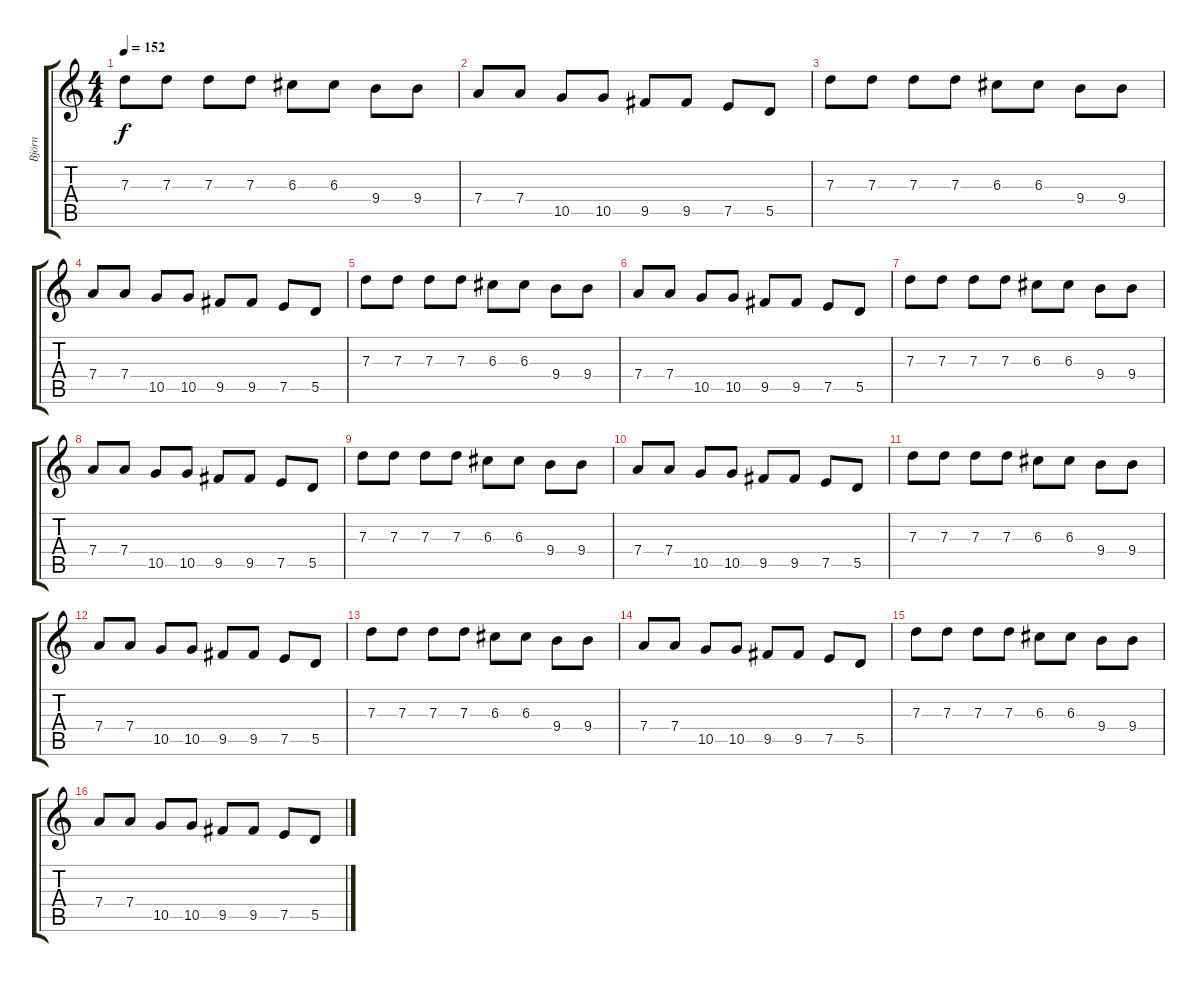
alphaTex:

\track ("Björn" "Björn") {instrument distortionguitar}
\staff {score tabs}
\tuning (E4 B3 G3 D3 A2 E2) {hide}
\ts (4 4)
\tempo 152
\clef g2
\ks c
7.3.8{dy f} 7.3.8 7.3.8 7.3.8 6.3.8 6.3.8 9.4.8 9.4.8 |
7.4.8 7.4.8 10.5.8 10.5.8 9.5.8 9.5.8 7.5.8 5.5.8 |
7.3.8 7.3.8 7.3.8 7.3.8 6.3.8 6.3.8 9.4.8 9.4.8 |
7.4.8 7.4.8 10.5.8 10.5.8 9.5.8 9.5.8 7.5.8 5.5.8 |
7.3.8 7.3.8 7.3.8 7.3.8 6.3.8 6.3.8 9.4.8 9.4.8 |
7.4.8 7.4.8 10.5.8 10.5.8 9.5.8 9.5.8 7.5.8 5.5.8 |
7.3.8 7.3.8 7.3.8 7.3.8 6.3.8 6.3.8 9.4.8 9.4.8 |
7.4.8 7.4.8 10.5.8 10.5.8 9.5.8 9.5.8 7.5.8 5.5.8 |
7.3.8 7.3.8 7.3.8 7.3.8 6.3.8 6.3.8 9.4.8 9.4.8 |
7.4.8 7.4.8 10.5.8 10.5.8 9.5.8 9.5.8 7.5.8 5.5.8 |
7.3.8 7.3.8 7.3.8 7.3.8 6.3.8 6.3.8 9.4.8 9.4.8 |
7.4.8 7.4.8 10.5.8 10.5.8 9.5.8 9.5.8 7.5.8 5.5.8 |
7.3.8 7.3.8 7.3.8 7.3.8 6.3.8 6.3.8 9.4.8 9.4.8 |
7.4.8 7.4.8 10.5.8 10.5.8 9.5.8 9.5.8 7.5.8 5.5.8 |
7.3.8 7.3.8 7.3.8 7.3.8 6.3.8 6.3.8 9.4.8 9.4.8 |
7.4.8 7.4.8 10.5.8 10.5.8 9.5.8 9.5.8 7.5.8 5.5.8
